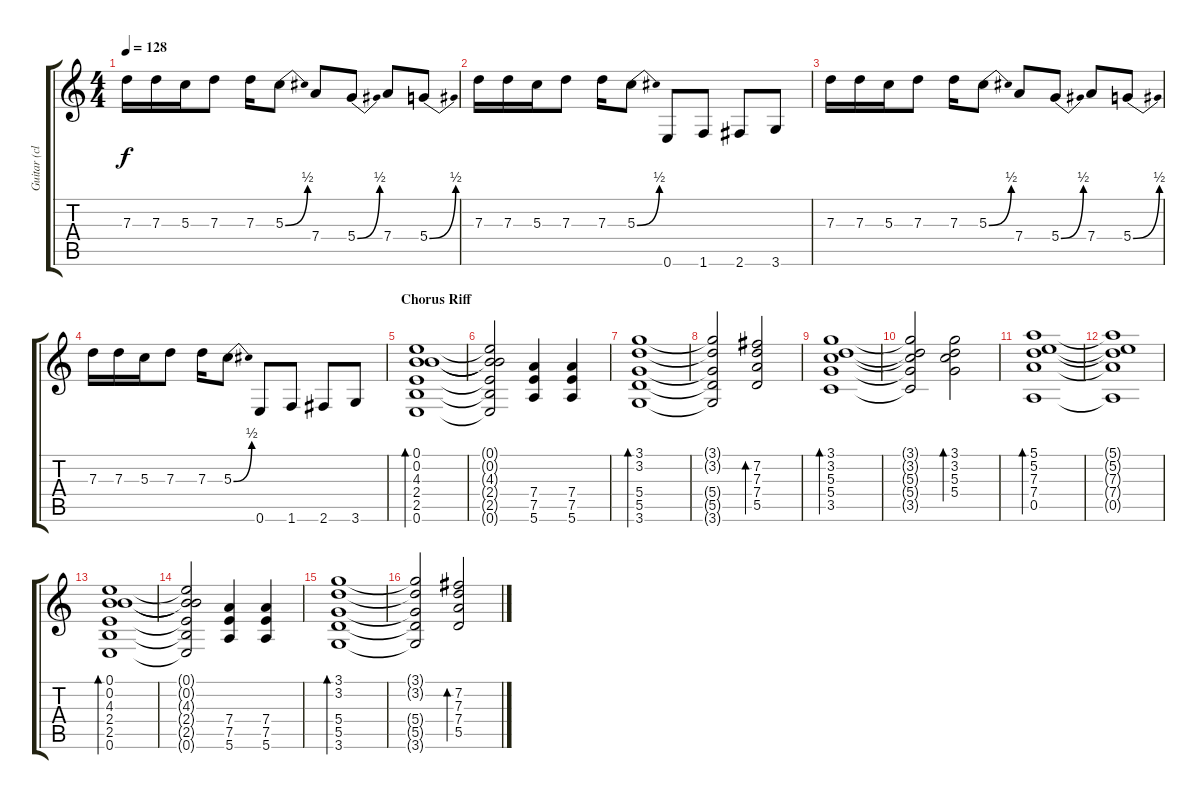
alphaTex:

\track ("Guitar (clean)" "Guitar (cl") {instrument electricguitarclean}
\staff {score tabs}
\tuning (E4 B3 G3 D3 A2 E2) {hide}
\ts (4 4)
\tempo 128
\clef g2
\ks c
7.3.16{dy f} 7.3.16 5.3.16 7.3.8 7.3.16 5.3{be (bend 0 0 60 2)}.8 7.4.8 5.4{be (bend 0 0 60 2)}.8 7.4.8 5.4{be (bend 0 0 60 2)}.8 |
7.3.16 7.3.16 5.3.16 7.3.8 7.3.16 5.3{be (bend 0 0 60 2)}.8 0.6.8 1.6.8 2.6.8 3.6.8 |
7.3.16 7.3.16 5.3.16 7.3.8 7.3.16 5.3{be (bend 0 0 60 2)}.8 7.4.8 5.4{be (bend 0 0 60 2)}.8 7.4.8 5.4{be (bend 0 0 60 2)}.8 |
7.3.16 7.3.16 5.3.16 7.3.8 7.3.16 5.3{be (bend 0 0 60 2)}.8 0.6.8 1.6.8 2.6.8 3.6.8 |
\section ("" "Chorus Riff")
(0.1 0.2 4.3 2.4 2.5 0.6).1{bd 120} |
(0.1{t} 0.2{t} 4.3{t} 2.4{t} 2.5{t} 0.6{t}).2 (7.4 7.5 5.6).4 (7.4 7.5 5.6).4 |
(3.1 3.2 5.4 5.5 3.6).1{bd 120} |
(3.1{t} 3.2{t} 5.4{t} 5.5{t} 3.6{t}).2 (7.2 7.3 7.4 5.5).2{bd 120} |
(3.1 3.2 5.3 5.4 3.5).1{bd 120} |
(3.1{t} 3.2{t} 5.3{t} 5.4{t} 3.5{t}).2 (3.1 3.2 5.3 5.4).2{bd 120} |
(5.1 5.2 7.3 7.4 0.5).1{bd 120} |
(5.1{t} 5.2{t} 7.3{t} 7.4{t} 0.5{t}).1 |
(0.1 0.2 4.3 2.4 2.5 0.6).1{bd 120} |
(0.1{t} 0.2{t} 4.3{t} 2.4{t} 2.5{t} 0.6{t}).2 (7.4 7.5 5.6).4 (7.4 7.5 5.6).4 |
(3.1 3.2 5.4 5.5 3.6).1{bd 120} |
(3.1{t} 3.2{t} 5.4{t} 5.5{t} 3.6{t}).2 (7.2 7.3 7.4 5.5).2{bd 120}
